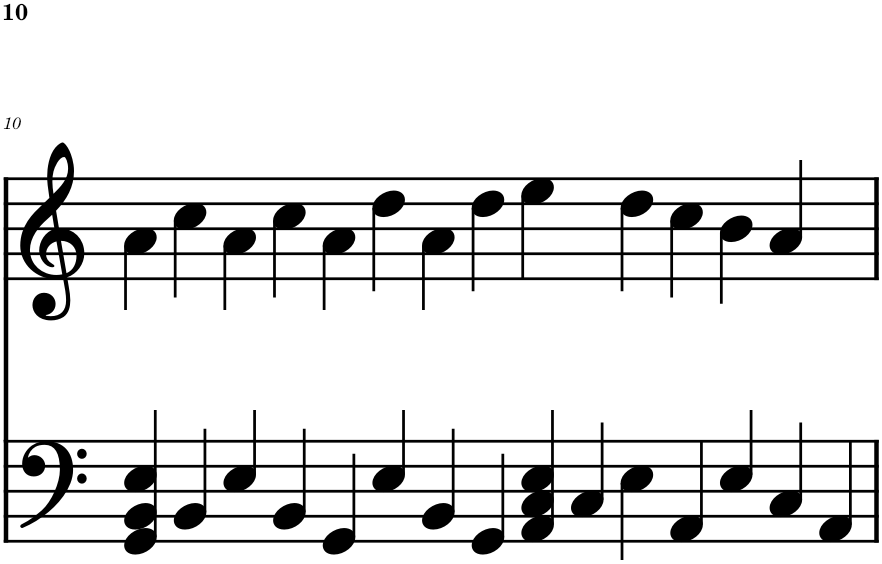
**kern	**kern
*part2	*part1
*staff2	*staff1
*I"Voice	*I"Voice
*I'V	*I'V
!!LO:PB:g=z
*clefF4	*clefG2
*k[]	*k[]
*M4/4	*M4/4
=10	=10
4GG/ 4BB/ 4E/	4a\
4BB/	4cc\
4E/	4a\
4BB/	4cc\
4GG/	4a\
4E/	4dd\
4BB/	4a\
4GG/	4dd\
4AA/ 4C/ 4E/	4ee\
4C/	4ryy
4E\	4dd\
4AA/	4cc\
4E/	4b\
4C/	4a/
4AA/	4ryy
=	=
*-	*-
